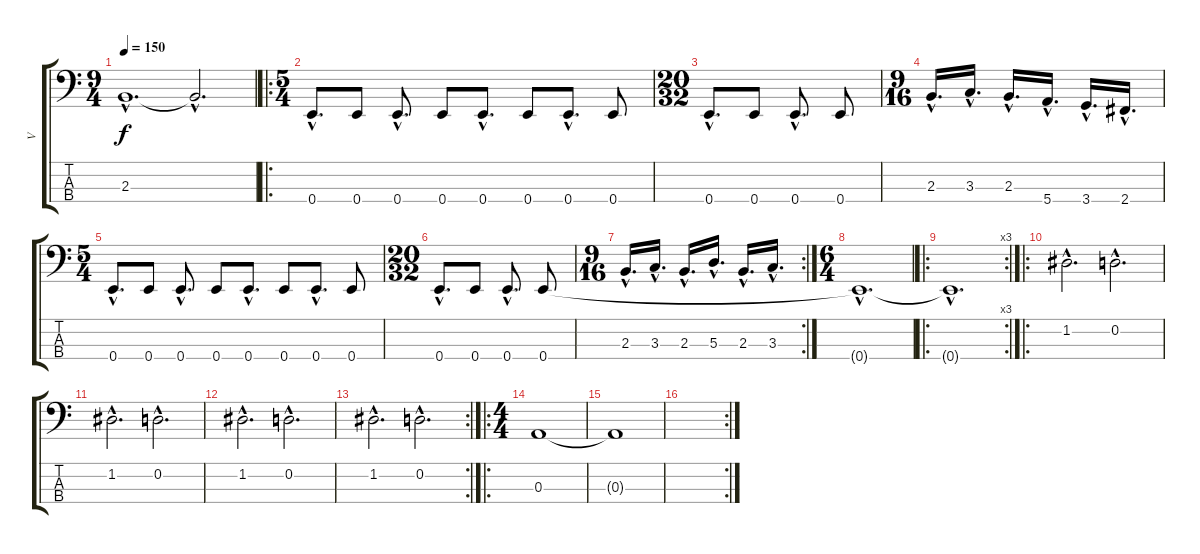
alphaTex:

\track ("V" "V") {instrument electricbassfinger}
\staff {score tabs}
\tuning (G2 D2 A1 E1) {hide}
\ts (9 4)
\tempo 150
\clef f4
\ks c
2.3{hac t}.1{d dy f} 2.3{hac t}.2{d} |
\ro
\ts (5 4)
0.4{hac}.8{d} 0.4.8 0.4{hac}.8{d} 0.4.8 0.4{hac}.8{d} 0.4.8 0.4{hac}.8{d} 0.4.8 |
\ts (20 32)
0.4{hac}.8{d} 0.4.8 0.4{hac}.8{d} 0.4.8 |
\ts (9 16)
2.3{hac}.16{d} 3.3{hac}.16{d} 2.3{hac}.16{d} 5.4{hac}.16{d} 3.4{hac}.16{d} 2.4{hac}.16{d} |
\ts (5 4)
0.4{hac}.8{d} 0.4.8 0.4{hac}.8{d} 0.4.8 0.4{hac}.8{d} 0.4.8 0.4{hac}.8{d} 0.4.8 |
\ts (20 32)
0.4{hac}.8{d} 0.4.8 0.4{hac}.8{d} 0.4.8 |
\rc 2
\ts (9 16)
2.3{hac}.16{d} 3.3{hac}.16{d} 2.3{hac}.16{d} 5.3{hac}.16{d} 2.3{hac}.16{d} 3.3{hac}.16{d} |
\ts (6 4)
0.4{hac t}.1{d} |
\ro
\rc 3
0.4{hac t}.1{d} |
\ro
1.2{hac}.2{d} 0.2{hac}.2{d} |
1.2{hac}.2{d} 0.2{hac}.2{d} |
1.2{hac}.2{d} 0.2{hac}.2{d} |
\rc 2
1.2{hac}.2{d} 0.2{hac}.2{d} |
\ro
\ts (4 4)
0.3.1 |
0.3{t}.1 |
\rc 2
